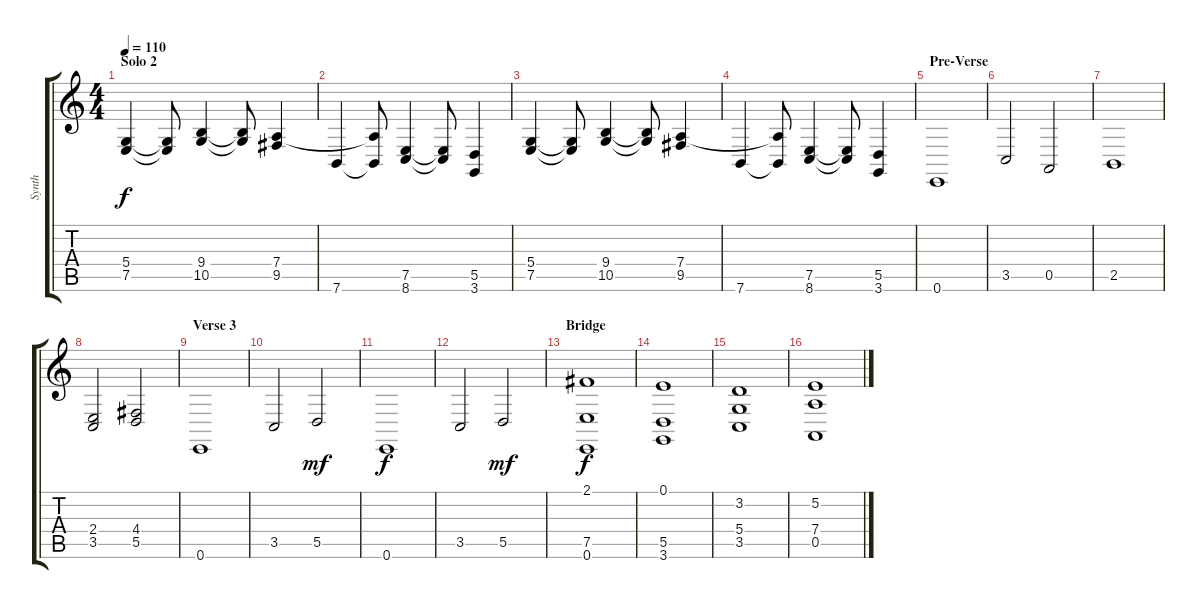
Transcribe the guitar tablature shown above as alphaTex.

\track ("Synth" "Synth") {instrument stringensemble1}
\staff {score tabs}
\tuning (E4 B3 G3 D3 A2 E2) {hide}
\ts (4 4)
\section ("" "Solo 2")
\tempo 110
\clef g2
\ks c
(5.4 7.5).4{dy f} (5.4{t} 7.5{t}).8 (9.4 10.5).4 (9.4{t} 10.5{t}).8 (7.4 9.5).4 |
7.6.4 (7.4{t} 7.6{t}).8 (7.5 8.6).4 (7.5{t} 8.6{t}).8 (5.5 3.6).4 |
(5.4 7.5).4 (5.4{t} 7.5{t}).8 (9.4 10.5).4 (9.4{t} 10.5{t}).8 (7.4 9.5).4 |
7.6.4 (7.4{t} 7.6{t}).8 (7.5 8.6).4 (7.5{t} 8.6{t}).8 (5.5 3.6).4 |
\section ("" "Pre-Verse")
0.6.1 |
3.5.2 0.5.2 |
2.5.1 |
(2.4 3.5).2 (4.4 5.5).2 |
\section ("" "Verse 3")
0.6.1 |
3.5.2 5.5.2{dy mf} |
0.6.1{dy f} |
3.5.2 5.5.2{dy mf} |
\section ("" "Bridge")
(2.1 7.5 0.6).1{dy f} |
(0.1 5.5 3.6).1 |
(3.2 5.4 3.5).1 |
(5.2 7.4 0.5).1
